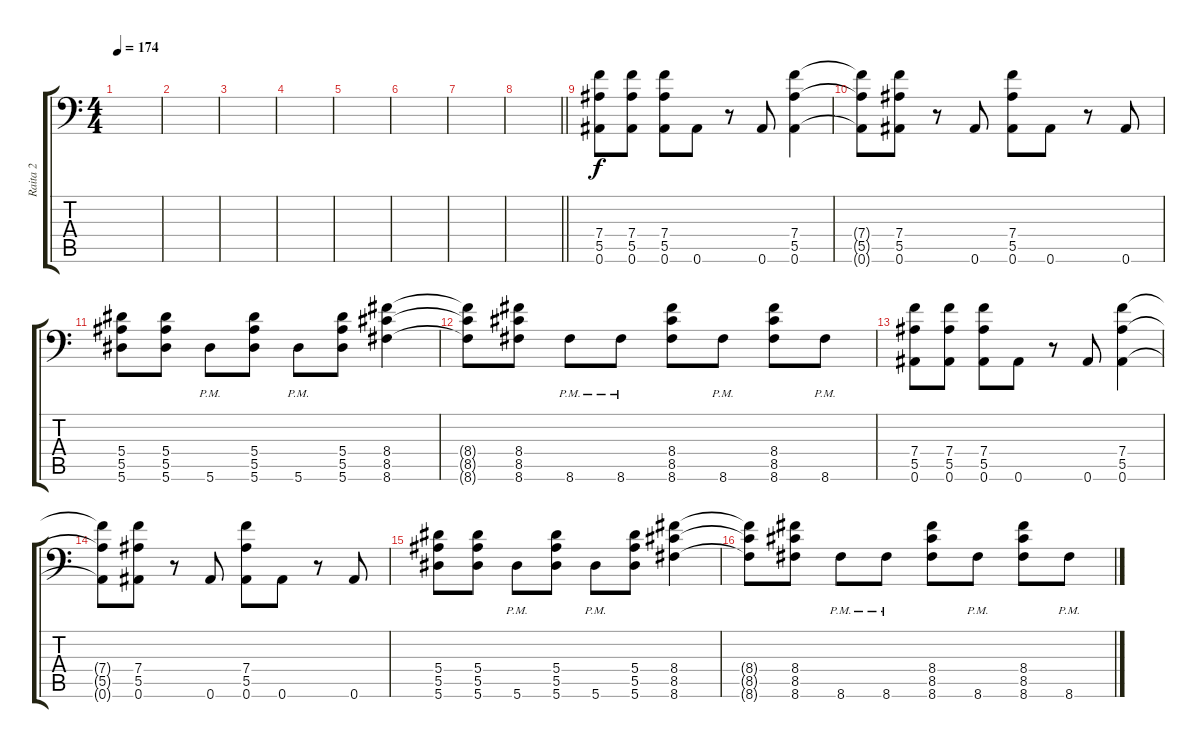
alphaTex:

\track ("Raita 2" "Raita 2") {instrument distortionguitar}
\staff {score tabs}
\tuning (C4 G3 Eb3 Bb2 F2 Bb1) {hide}
\ts (4 4)
\tempo 174
\clef f4
\ks c
|
|
|
|
|
|
|
\barLineRight lightlight
|
\section ("" "")
(7.4 5.5 0.6).8 (7.4 5.5 0.6).8 (7.4 5.5 0.6).8 0.6.8 r.8 0.6.8 (7.4 5.5 0.6).4 |
(7.4{t} 5.5{t} 0.6{t}).8 (7.4 5.5 0.6).8 r.8 0.6.8 (7.4 5.5 0.6).8 0.6.8 r.8 0.6.8 |
(5.4 5.5 5.6).8 (5.4 5.5 5.6).8 5.6{pm}.8 (5.4 5.5 5.6).8 5.6{pm}.8 (5.4 5.5 5.6).8 (8.4 8.5 8.6).4 |
(8.4{t} 8.5{t} 8.6{t}).8 (8.4 8.5 8.6).8 8.6{pm}.8 8.6{pm}.8 (8.4 8.5 8.6).8 8.6{pm}.8 (8.4 8.5 8.6).8 8.6{pm}.8 |
(7.4 5.5 0.6).8 (7.4 5.5 0.6).8 (7.4 5.5 0.6).8 0.6.8 r.8 0.6.8 (7.4 5.5 0.6).4 |
(7.4{t} 5.5{t} 0.6{t}).8 (7.4 5.5 0.6).8 r.8 0.6.8 (7.4 5.5 0.6).8 0.6.8 r.8 0.6.8 |
(5.4 5.5 5.6).8 (5.4 5.5 5.6).8 5.6{pm}.8 (5.4 5.5 5.6).8 5.6{pm}.8 (5.4 5.5 5.6).8 (8.4 8.5 8.6).4 |
(8.4{t} 8.5{t} 8.6{t}).8 (8.4 8.5 8.6).8 8.6{pm}.8 8.6{pm}.8 (8.4 8.5 8.6).8 8.6{pm}.8 (8.4 8.5 8.6).8 8.6{pm}.8
